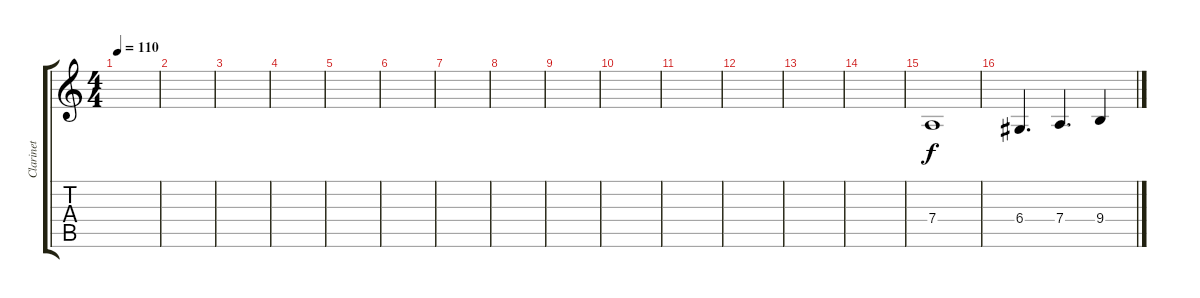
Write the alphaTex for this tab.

\track ("Clarinet" "Clarinet") {instrument clarinet}
\staff {score tabs}
\tuning (E4 B3 G3 D3 A2 E2) {hide}
\ts (4 4)
\tempo 110
\clef g2
\ks c
|
|
|
|
|
|
|
|
|
|
|
|
|
|
7.4.1 |
6.4.4{d} 7.4.4{d} 9.4.4
